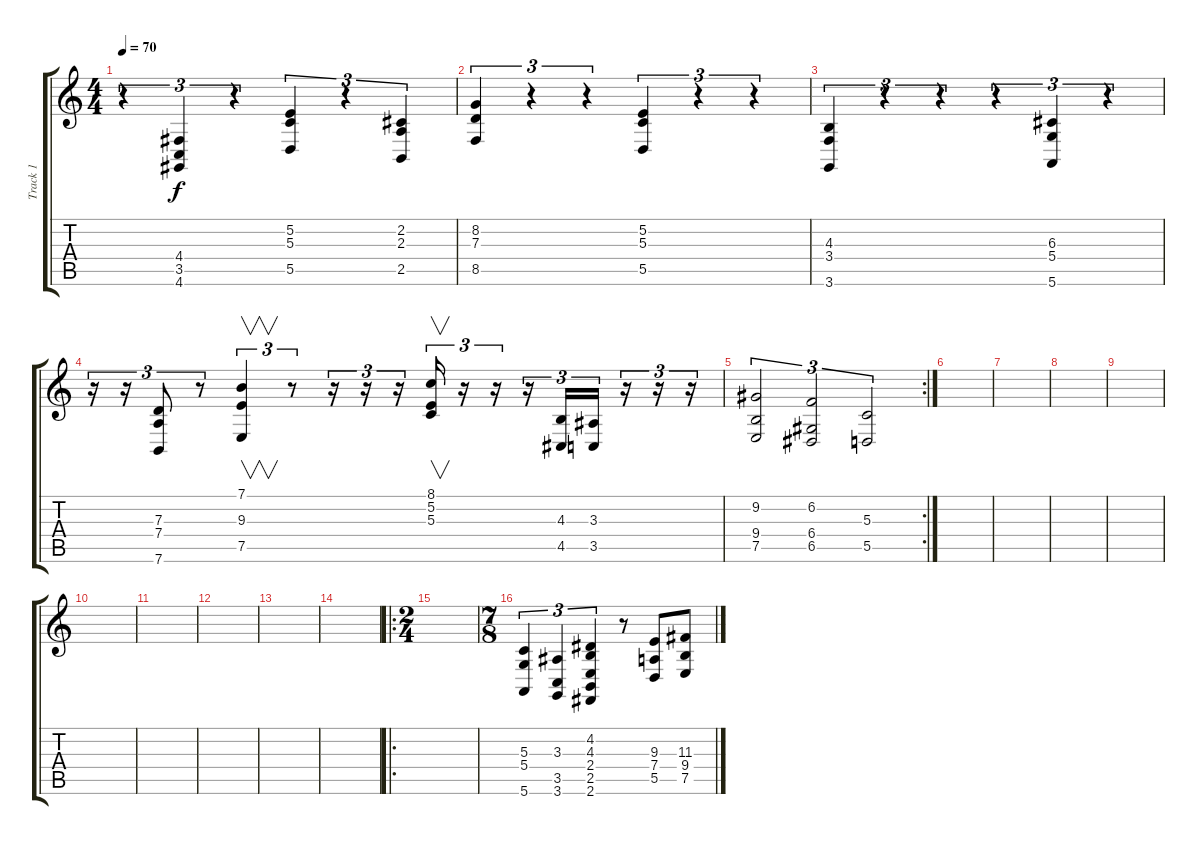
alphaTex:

\track ("Track 1" "Track 1") {instrument brightacousticpiano}
\staff {score tabs}
\tuning (E4 B3 G3 D3 A2 E2) {hide}
\ts (4 4)
\tempo 70
\clef g2
\ks c
r.4{tu (3 2) dy f} (4.4 3.5 4.6).4{tu (3 2)} r.4{tu (3 2)} (5.2 5.3 5.5).4{tu (3 2)} r.4{tu (3 2)} (2.2 2.3 2.5).4{tu (3 2)} |
(8.2 7.3 8.5).4{tu (3 2)} r.4{tu (3 2)} r.4{tu (3 2)} (5.2 5.3 5.5).4{tu (3 2)} r.4{tu (3 2)} r.4{tu (3 2)} |
(4.3 3.4 3.6).4{tu (3 2)} r.4{tu (3 2)} r.4{tu (3 2)} r.4{tu (3 2)} (6.3 5.4 5.6).4{tu (3 2)} r.4{tu (3 2)} |
r.16{tu (3 2)} r.16{tu (3 2)} (7.3 7.4 7.6).8{tu (3 2)} r.8{tu (3 2)} (7.1 9.3 7.5).4{v tu (3 2)} r.8{tu (3 2)} r.16{tu (3 2)} r.16{tu (3 2)} r.16{tu (3 2)} (8.1 5.2 5.3).16{v tu (3 2)} r.16{tu (3 2)} r.16{tu (3 2)} r.16{tu (3 2)} (4.3 4.5).16{tu (3 2)} (3.3 3.5).16{tu (3 2)} r.16{tu (3 2)} r.16{tu (3 2)} r.16{tu (3 2)} |
\rc 2
(9.2 9.4 7.5).2{tu (3 2)} (6.2 6.4 6.5).2{tu (3 2)} (5.3 5.5).2{tu (3 2)} |
|
|
|
|
|
|
|
|
|
\ro
\ts (2 4)
|
\ts (7 8)
(5.3 5.4 5.6).4{tu (3 2)} (3.3 3.5 3.6).4{tu (3 2)} (4.2 4.3 2.4 2.5 2.6).4{tu (3 2)} r.8 (9.3 7.4 5.5).8 (11.3 9.4 7.5).8
